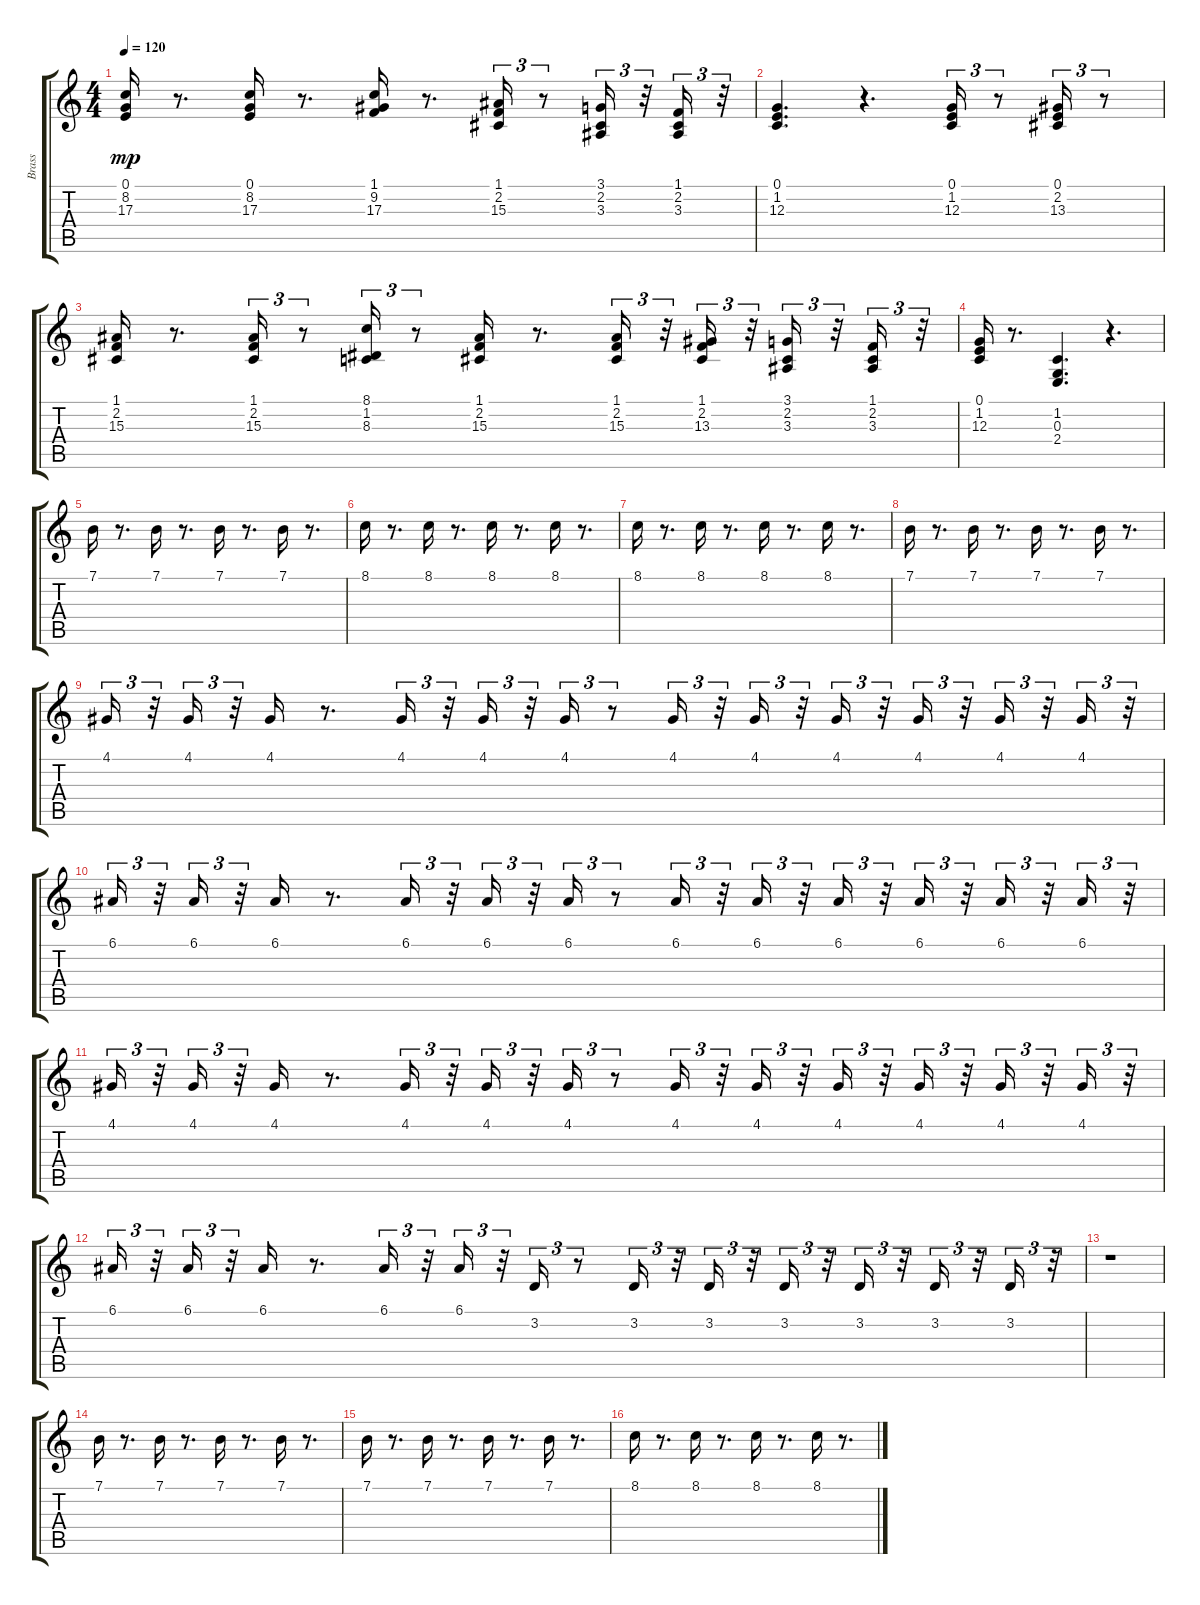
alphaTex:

\track ("Brass" "Brass") {instrument frenchhorn}
\staff {score tabs}
\tuning (E4 B3 G3 D3 A2 E2) {hide}
\ts (4 4)
\tempo 120
\clef g2
\ks c
(0.1 8.2 17.3).16{dy mp} r.8{d} (0.1 8.2 17.3).16 r.8{d} (1.1 9.2 17.3).16 r.8{d} (1.1 2.2 15.3).16{tu (3 2)} r.8{tu (3 2)} (3.1 2.2 3.3).16{tu (3 2)} r.32{tu (3 2)} (1.1 2.2 3.3).16{tu (3 2)} r.32{tu (3 2)} |
(0.1 1.2 12.3).4{d} r.4{d} (0.1 1.2 12.3).16{tu (3 2)} r.8{tu (3 2)} (0.1 2.2 13.3).16{tu (3 2)} r.8{tu (3 2)} |
(1.1 2.2 15.3).16 r.8{d} (1.1 2.2 15.3).16{tu (3 2)} r.8{tu (3 2)} (8.1 1.2 8.3).16{tu (3 2)} r.8{tu (3 2)} (1.1 2.2 15.3).16 r.8{d} (1.1 2.2 15.3).16{tu (3 2)} r.32{tu (3 2)} (1.1 2.2 13.3).16{tu (3 2)} r.32{tu (3 2)} (3.1 2.2 3.3).16{tu (3 2)} r.32{tu (3 2)} (1.1 2.2 3.3).16{tu (3 2)} r.32{tu (3 2)} |
(0.1 1.2 12.3).16 r.8{d} (1.2 0.3 2.4).4{d} r.4{d} |
7.1.16 r.8{d} 7.1.16 r.8{d} 7.1.16 r.8{d} 7.1.16 r.8{d} |
8.1.16 r.8{d} 8.1.16 r.8{d} 8.1.16 r.8{d} 8.1.16 r.8{d} |
8.1.16 r.8{d} 8.1.16 r.8{d} 8.1.16 r.8{d} 8.1.16 r.8{d} |
7.1.16 r.8{d} 7.1.16 r.8{d} 7.1.16 r.8{d} 7.1.16 r.8{d} |
4.1.16{tu (3 2)} r.32{tu (3 2)} 4.1.16{tu (3 2)} r.32{tu (3 2)} 4.1.16 r.8{d} 4.1.16{tu (3 2)} r.32{tu (3 2)} 4.1.16{tu (3 2)} r.32{tu (3 2)} 4.1.16{tu (3 2)} r.8{tu (3 2)} 4.1.16{tu (3 2)} r.32{tu (3 2)} 4.1.16{tu (3 2)} r.32{tu (3 2)} 4.1.16{tu (3 2)} r.32{tu (3 2)} 4.1.16{tu (3 2)} r.32{tu (3 2)} 4.1.16{tu (3 2)} r.32{tu (3 2)} 4.1.16{tu (3 2)} r.32{tu (3 2)} |
6.1.16{tu (3 2)} r.32{tu (3 2)} 6.1.16{tu (3 2)} r.32{tu (3 2)} 6.1.16 r.8{d} 6.1.16{tu (3 2)} r.32{tu (3 2)} 6.1.16{tu (3 2)} r.32{tu (3 2)} 6.1.16{tu (3 2)} r.8{tu (3 2)} 6.1.16{tu (3 2)} r.32{tu (3 2)} 6.1.16{tu (3 2)} r.32{tu (3 2)} 6.1.16{tu (3 2)} r.32{tu (3 2)} 6.1.16{tu (3 2)} r.32{tu (3 2)} 6.1.16{tu (3 2)} r.32{tu (3 2)} 6.1.16{tu (3 2)} r.32{tu (3 2)} |
4.1.16{tu (3 2)} r.32{tu (3 2)} 4.1.16{tu (3 2)} r.32{tu (3 2)} 4.1.16 r.8{d} 4.1.16{tu (3 2)} r.32{tu (3 2)} 4.1.16{tu (3 2)} r.32{tu (3 2)} 4.1.16{tu (3 2)} r.8{tu (3 2)} 4.1.16{tu (3 2)} r.32{tu (3 2)} 4.1.16{tu (3 2)} r.32{tu (3 2)} 4.1.16{tu (3 2)} r.32{tu (3 2)} 4.1.16{tu (3 2)} r.32{tu (3 2)} 4.1.16{tu (3 2)} r.32{tu (3 2)} 4.1.16{tu (3 2)} r.32{tu (3 2)} |
6.1.16{tu (3 2)} r.32{tu (3 2)} 6.1.16{tu (3 2)} r.32{tu (3 2)} 6.1.16 r.8{d} 6.1.16{tu (3 2)} r.32{tu (3 2)} 6.1.16{tu (3 2)} r.32{tu (3 2)} 3.2.16{tu (3 2)} r.8{tu (3 2)} 3.2.16{tu (3 2)} r.32{tu (3 2)} 3.2.16{tu (3 2)} r.32{tu (3 2)} 3.2.16{tu (3 2)} r.32{tu (3 2)} 3.2.16{tu (3 2)} r.32{tu (3 2)} 3.2.16{tu (3 2)} r.32{tu (3 2)} 3.2.16{tu (3 2)} r.32{tu (3 2)} |
r.1 |
7.1.16 r.8{d} 7.1.16 r.8{d} 7.1.16 r.8{d} 7.1.16 r.8{d} |
7.1.16 r.8{d} 7.1.16 r.8{d} 7.1.16 r.8{d} 7.1.16 r.8{d} |
8.1.16 r.8{d} 8.1.16 r.8{d} 8.1.16 r.8{d} 8.1.16 r.8{d}
